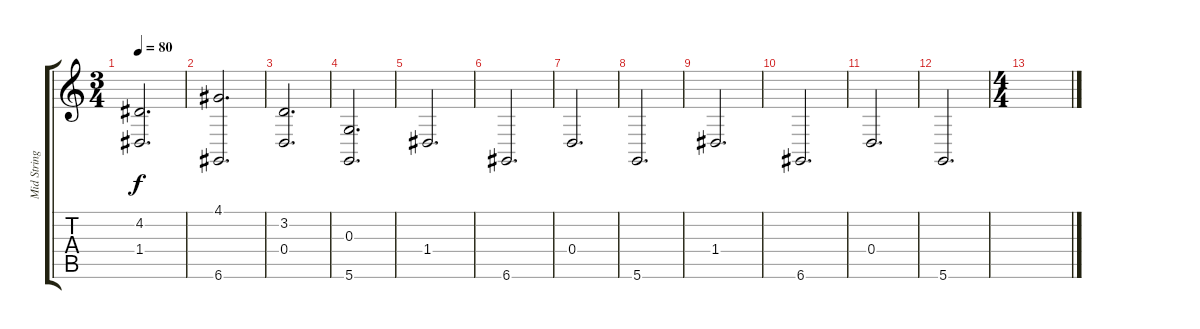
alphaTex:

\track ("Mid Strings" "Mid String") {instrument stringensemble1}
\staff {score tabs}
\tuning (E4 B3 G3 D3 A2 D2) {hide}
\ts (3 4)
\tempo 80
\clef g2
\ks c
(4.2 1.4).2{d dy f} |
(4.1 6.6).2{d} |
(3.2 0.4).2{d} |
(0.3 5.6).2{d} |
1.4.2{d} |
6.6.2{d} |
0.4.2{d} |
5.6.2{d} |
1.4.2{d} |
6.6.2{d} |
0.4.2{d} |
5.6.2{d} |
\ts (4 4)
